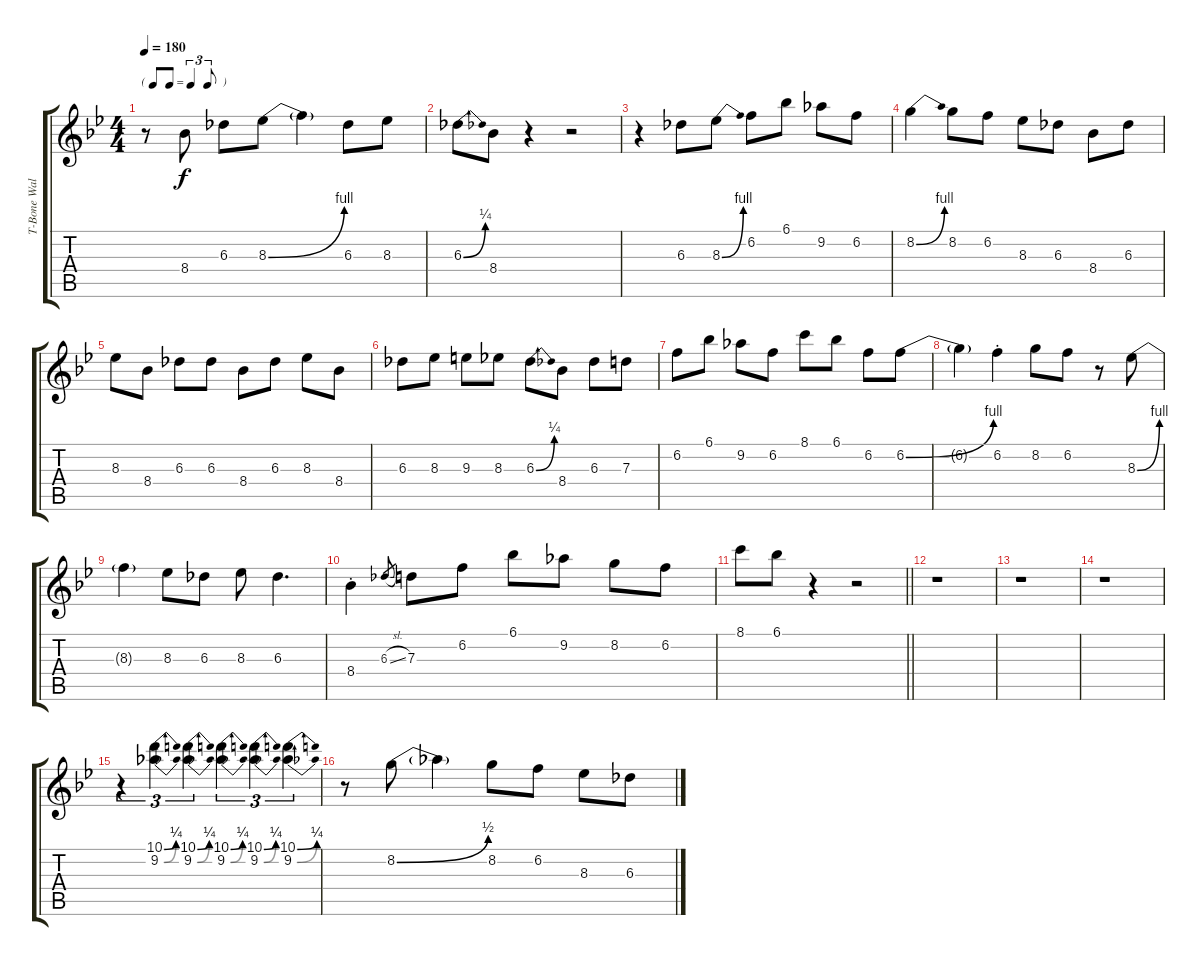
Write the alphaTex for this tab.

\track ("T-Bone Walker - Electric Guitar" "T-Bone Wal") {instrument electricguitarclean}
\staff {score tabs}
\tuning (E4 B3 G3 D3 A2 E2) {hide}
\ts (4 4)
\tf triplet8th
\tempo 180
\clef g2
\ks bb
r.8{dy f} 8.4.8 6.3.8 8.3{be (bend 0 0 60 4)}.8 8.3{t}.4 6.3.8 8.3.8 |
6.3{be (bend 0 0 60 1)}.8 8.4.8 r.4 r.2 |
r.4 6.3.8 8.3{be (bend 0 0 60 4)}.8 6.2.8 6.1.8 9.2.8 6.2.8 |
8.2{be (bend 0 0 60 4)}.4 8.2.8 6.2.8 8.3.8 6.3.8 8.4.8 6.3.8 |
8.3.8 8.4.8 6.3.8 6.3.8 8.4.8 6.3.8 8.3.8 8.4.8 |
6.3.8 8.3.8 9.3.8 8.3.8 6.3{be (bend 0 0 60 1)}.8 8.4.8 6.3.8 7.3.8 |
6.2.8 6.1.8 9.2.8 6.2.8 8.1.8 6.1.8 6.2.8 6.2{be (bend 0 0 60 4)}.8 |
6.2{t}.4 6.2{st}.4 8.2.8 6.2.8 r.8 8.3{be (bend 0 0 60 4)}.8 |
8.3{t}.4 8.3.8 6.3.8 8.3.8 6.3.4{d} |
8.4{st}.4 6.3{sl}.8{gr} 7.3.8 6.2.8 6.1.8 9.2.8 8.2.8 6.2.8 |
\barLineRight lightlight
8.1.8 6.1.8 r.4 r.2 |
\section ("" " ")
r.1 |
r.1 |
r.1 |
r.4{tu (3 2)} (10.1{be (bend 0 0 60 1)} 9.2{be (bend 0 0 60 1)}).4{tu (3 2)} (10.1{be (bend 0 0 60 1)} 9.2{be (bend 0 0 60 1)}).4{tu (3 2)} (10.1{be (bend 0 0 60 1)} 9.2{be (bend 0 0 60 1)}).4{tu (3 2)} (10.1{be (bend 0 0 60 1)} 9.2{be (bend 0 0 60 1)}).4{tu (3 2)} (10.1{be (bend 0 0 60 1)} 9.2{be (bend 0 0 60 1)}).4{tu (3 2)} |
r.8 8.2{be (bend 0 0 60 2)}.8 8.2{t}.4 8.2.8 6.2.8 8.3.8 6.3.8
